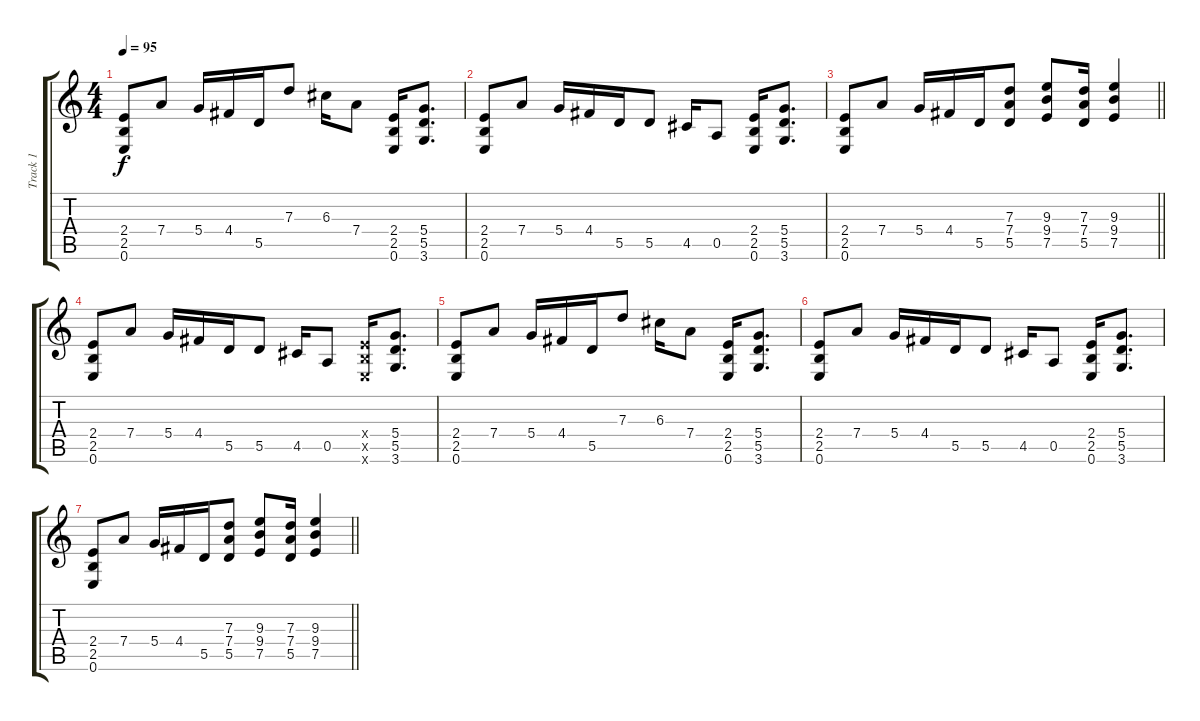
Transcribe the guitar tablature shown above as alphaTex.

\track ("Track 1" "Track 1") {instrument distortionguitar}
\staff {score tabs}
\tuning (E4 B3 G3 D3 A2 E2) {hide}
\ts (4 4)
\tempo 95
\clef g2
\ks c
(2.4 2.5 0.6).8{dy f} 7.4.8 5.4.16 4.4.16 5.5.16 7.3.8 6.3.16 7.4.8 (2.4 2.5 0.6).16 (5.4 5.5 3.6).8{d} |
(2.4 2.5 0.6).8 7.4.8 5.4.16 4.4.16 5.5.16 5.5.8 4.5.16 0.5.8 (2.4 2.5 0.6).16 (5.4 5.5 3.6).8{d} |
\barLineRight lightlight
(2.4 2.5 0.6).8 7.4.8 5.4.16 4.4.16 5.5.16 (7.3 7.4 5.5).8 (9.3 9.4 7.5).8 (7.3 7.4 5.5).16 (9.3 9.4 7.5).4 |
(2.4 2.5 0.6).8 7.4.8 5.4.16 4.4.16 5.5.16 5.5.8 4.5.16 0.5.8 (2.4{x} 2.5{x} 0.6{x}).16 (5.4 5.5 3.6).8{d} |
(2.4 2.5 0.6).8 7.4.8 5.4.16 4.4.16 5.5.16 7.3.8 6.3.16 7.4.8 (2.4 2.5 0.6).16 (5.4 5.5 3.6).8{d} |
(2.4 2.5 0.6).8 7.4.8 5.4.16 4.4.16 5.5.16 5.5.8 4.5.16 0.5.8 (2.4 2.5 0.6).16 (5.4 5.5 3.6).8{d} |
\barLineRight lightlight
(2.4 2.5 0.6).8 7.4.8 5.4.16 4.4.16 5.5.16 (7.3 7.4 5.5).8 (9.3 9.4 7.5).8 (7.3 7.4 5.5).16 (9.3 9.4 7.5).4
